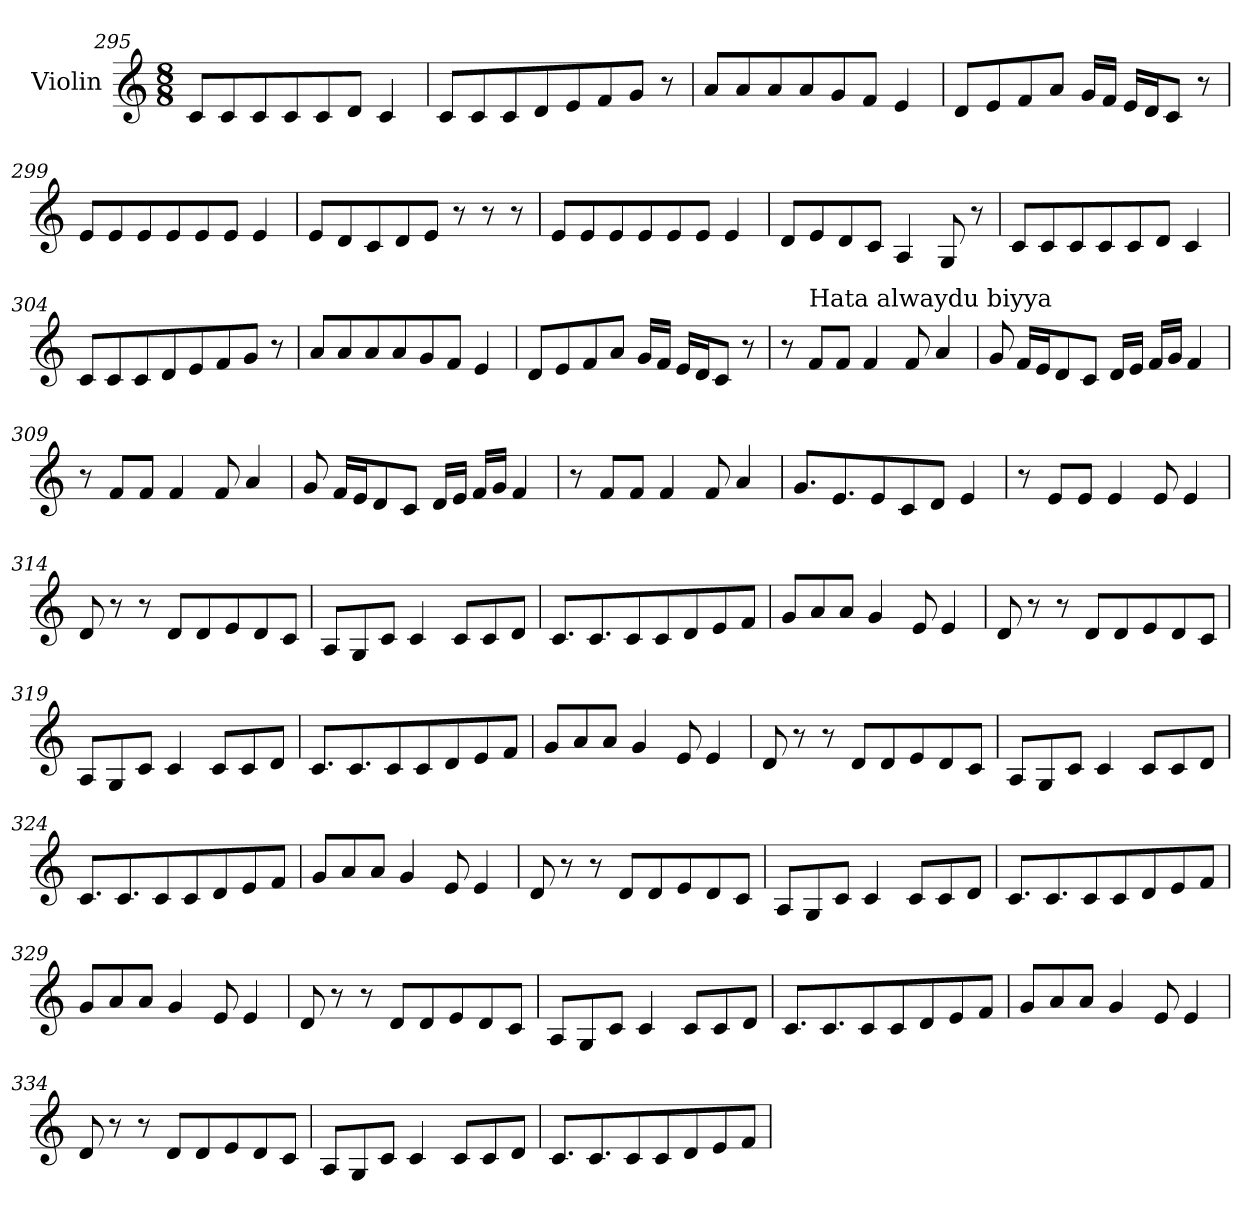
**kern
*part1
*staff1
*I"Violin
*clefG2
*k[]
*C:
*M8/8
=295
8c/L
8c/
8c/
8c/
8c/
8d/J
4c/
=296
8c/L
8c/
8c/
8d/
8e/
8f/
8g/J
8r
!!LO:PB:g=z
=297
8a/L
8a/
8a/
8a/
8g/
8f/J
4e/
=298
8d/L
8e/
8f/
8a/J
16g/LL
16f/JJ
16e/LL
16d/J
8c/J
8r
=299
*MM80
8e/L
8e/
8e/
8e/
8e/
8e/J
4e/
=300
8e/L
8d/
8c/
8d/
8e/J
8r
8r
8r
!!LO:PB:g=z
=301
8e/L
8e/
8e/
8e/
8e/
8e/J
4e/
!!LO:PB:g=z
=302
8d/L
8e/
8d/
8c/J
4A/
8G/
8r
=303
8c/L
8c/
8c/
8c/
8c/
8d/J
4c/
=304
8c/L
8c/
8c/
8d/
8e/
8f/
8g/J
8r
!!LO:PB:g=z
=305
8a/L
8a/
8a/
8a/
8g/
8f/J
4e/
!!LO:PB:g=z
=306
8d/L
8e/
8f/
8a/J
16g/LL
16f/JJ
16e/LL
16d/J
8c/J
8r
=307
8r
!LO:TX:a:t=Hata alwaydu biyya
8f/L
8f/J
4f/
8f/
4a/
=308
8g/
16f/LL
16e/J
8d/
8c/J
16d/LL
16e/JJ
16f/LL
16g/JJ
4f/
!!LO:PB:g=z
=309
8r
8f/L
8f/J
4f/
8f/
4a/
!!LO:PB:g=z
=310
8g/
16f/LL
16e/J
8d/
8c/J
16d/LL
16e/JJ
16f/LL
16g/JJ
4f/
=311
8r
8f/L
8f/J
4f/
8f/
4a/
!!LO:PB:g=z
=312
8.g/L
8.e/
8e/
8c/
8d/J
4e/
=313
8r
8e/L
8e/J
4e/
8e/
4e/
!!LO:PB:g=z
=314
8d/
8r
8r
8d/L
8d/
8e/
8d/
8c/J
=315
8A/L
8G/
8c/J
4c/
8c/L
8c/
8d/J
=316
8.c/L
8.c/
8c/
8c/
8d/
8e/
8f/J
!!LO:PB:g=z
=317
8g/L
8a/
8a/J
4g/
8e/
4e/
!!LO:PB:g=z
=318
8d/
8r
8r
8d/L
8d/
8e/
8d/
8c/J
=319
8A/L
8G/
8c/J
4c/
8c/L
8c/
8d/J
=320
8.c/L
8.c/
8c/
8c/
8d/
8e/
8f/J
!!LO:PB:g=z
=321
8g/L
8a/
8a/J
4g/
8e/
4e/
!!LO:PB:g=z
=322
8d/
8r
8r
8d/L
8d/
8e/
8d/
8c/J
=323
8A/L
8G/
8c/J
4c/
8c/L
8c/
8d/J
=324
8.c/L
8.c/
8c/
8c/
8d/
8e/
8f/J
!!LO:PB:g=z
=325
8g/L
8a/
8a/J
4g/
8e/
4e/
!!LO:PB:g=z
=326
8d/
8r
8r
8d/L
8d/
8e/
8d/
8c/J
=327
8A/L
8G/
8c/J
4c/
8c/L
8c/
8d/J
=328
8.c/L
8.c/
8c/
8c/
8d/
8e/
8f/J
!!LO:PB:g=z
=329
8g/L
8a/
8a/J
4g/
8e/
4e/
=330
8d/
8r
8r
8d/L
8d/
8e/
8d/
8c/J
=331
8A/L
8G/
8c/J
4c/
8c/L
8c/
8d/J
!!LO:PB:g=z
=332
8.c/L
8.c/
8c/
8c/
8d/
8e/
8f/J
=333
8g/L
8a/
8a/J
4g/
8e/
4e/
!!LO:PB:g=z
=334
8d/
8r
8r
8d/L
8d/
8e/
8d/
8c/J
=335
8A/L
8G/
8c/J
4c/
8c/L
8c/
8d/J
!!LO:PB:g=z
=336
8.c/L
8.c/
8c/
8c/
8d/
8e/
8f/J
=
*-
